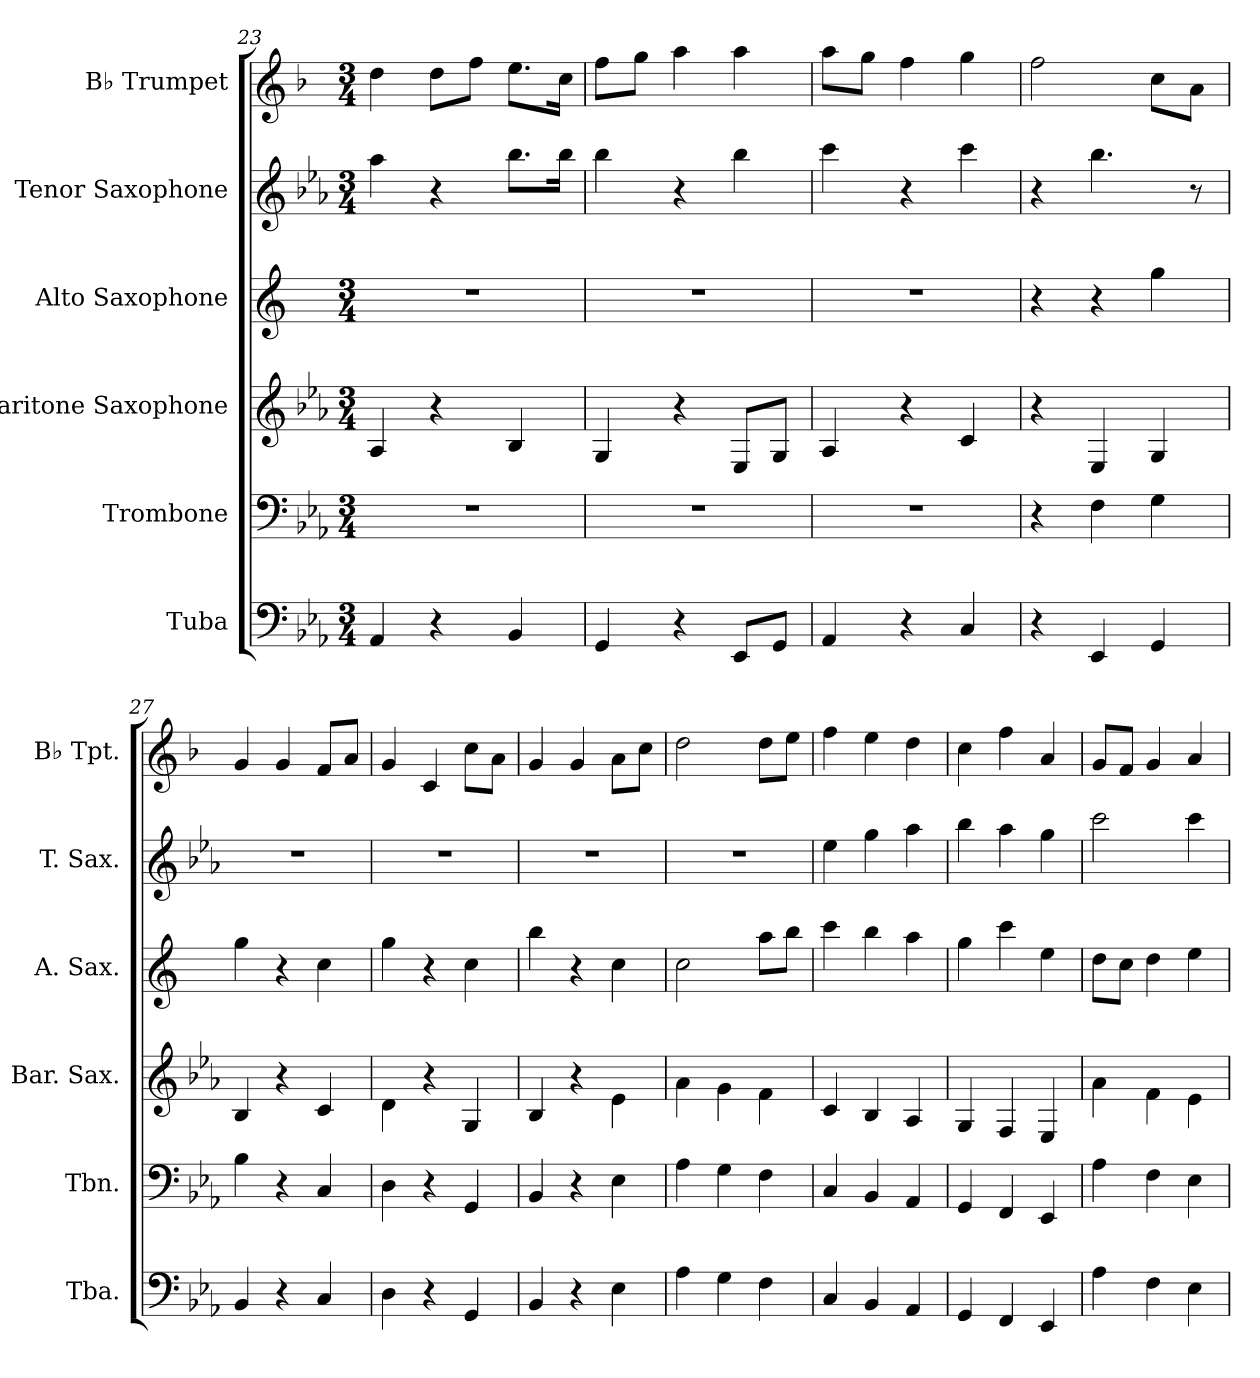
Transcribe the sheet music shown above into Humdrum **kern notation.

**kern	**kern	**kern	**kern	**kern	**kern
*part6	*part5	*part4	*part3	*part2	*part1
*staff6	*staff5	*staff4	*staff3	*staff2	*staff1
*I"Tuba	*I"Trombone	*I"Baritone Saxophone	*I"Alto Saxophone	*I"Tenor Saxophone	*I"B♭ Trumpet
*I'Tba.	*I'Tbn.	*I'Bar. Sax.	*I'A. Sax.	*I'T. Sax.	*I'B♭ Tpt.
!!LO:PB:g=z
*clefF4	*clefF4	*clefG2	*clefG2	*clefG2	*clefG2
*	*	*ITrd12c21	*ITrd5c9	*ITrd8c14	*ITrd1c2
*k[b-e-a-]	*k[b-e-a-]	*k[b-e-a-]	*k[b-e-a-]	*k[b-e-a-]	*k[b-e-a-]
*M3/4	*M3/4	*M3/4	*M3/4	*M3/4	*M3/4
=23	=23	=23	=23	=23	=23
4AA-/	2.r	4AA-/	2.r	4a-\	4cc\
4r	.	4r	.	4r	8cc\L
.	.	.	.	.	8ee-\J
4BB-/	.	4BB-/	.	8.b-\L	8.dd\L
.	.	.	.	16b-\Jk	16b-\Jk
=24	=24	=24	=24	=24	=24
4GG/	2.r	4GG/	2.r	4b-\	8ee-\L
.	.	.	.	.	8ff\J
4r	.	4r	.	4r	4gg\
8EE-/L	.	8EE-/L	.	4b-\	4gg\
8GG/J	.	8GG/J	.	.	.
=25	=25	=25	=25	=25	=25
4AA-/	2.r	4AA-/	2.r	4cc\	8gg\L
.	.	.	.	.	8ff\J
4r	.	4r	.	4r	4ee-\
4C/	.	4C/	.	4cc\	4ff\
=26	=26	=26	=26	=26	=26
4r	4r	4r	4r	4r	2ee-\
4EE-/	4F\	4EE-/	4r	4.b-\	.
4GG/	4G\	4GG/	4b-\	.	8b-\L
.	.	.	.	8r	8g\J
=27	=27	=27	=27	=27	=27
4BB-/	4B-\	4BB-/	4b-\	2.r	4f/
4r	4r	4r	4r	.	4f/
4C/	4C/	4C/	4e-\	.	8e-/L
.	.	.	.	.	8g/J
=28	=28	=28	=28	=28	=28
4D\	4D\	4D\	4b-\	2.r	4f/
4r	4r	4r	4r	.	4B-/
4GG/	4GG/	4GG/	4e-\	.	8b-\L
.	.	.	.	.	8g\J
=29	=29	=29	=29	=29	=29
4BB-/	4BB-/	4BB-/	4dd\	2.r	4f/
4r	4r	4r	4r	.	4f/
4E-\	4E-\	4E-\	4e-\	.	8g\L
.	.	.	.	.	8b-\J
!!LO:LB:g=z
=30	=30	=30	=30	=30	=30
4A-\	4A-\	4A-\	2e-\	2.r	2cc\
4G\	4G\	4G\	.	.	.
4F\	4F\	4F\	8cc\L	.	8cc\L
.	.	.	8dd\J	.	8dd\J
=31	=31	=31	=31	=31	=31
4C/	4C/	4C/	4ee-\	4e-\	4ee-\
4BB-/	4BB-/	4BB-/	4dd\	4g\	4dd\
4AA-/	4AA-/	4AA-/	4cc\	4a-\	4cc\
=32	=32	=32	=32	=32	=32
4GG/	4GG/	4GG/	4b-\	4b-\	4b-\
4FF/	4FF/	4FF/	4ee-\	4a-\	4ee-\
4EE-/	4EE-/	4EE-/	4g\	4g\	4g/
=33	=33	=33	=33	=33	=33
4A-\	4A-\	4A-\	8f\L	2cc\	8f/L
.	.	.	8e-\J	.	8e-/J
4F\	4F\	4F\	4f\	.	4f/
4E-\	4E-\	4E-\	4g\	4cc\	4g/
=	=	=	=	=	=
*-	*-	*-	*-	*-	*-
